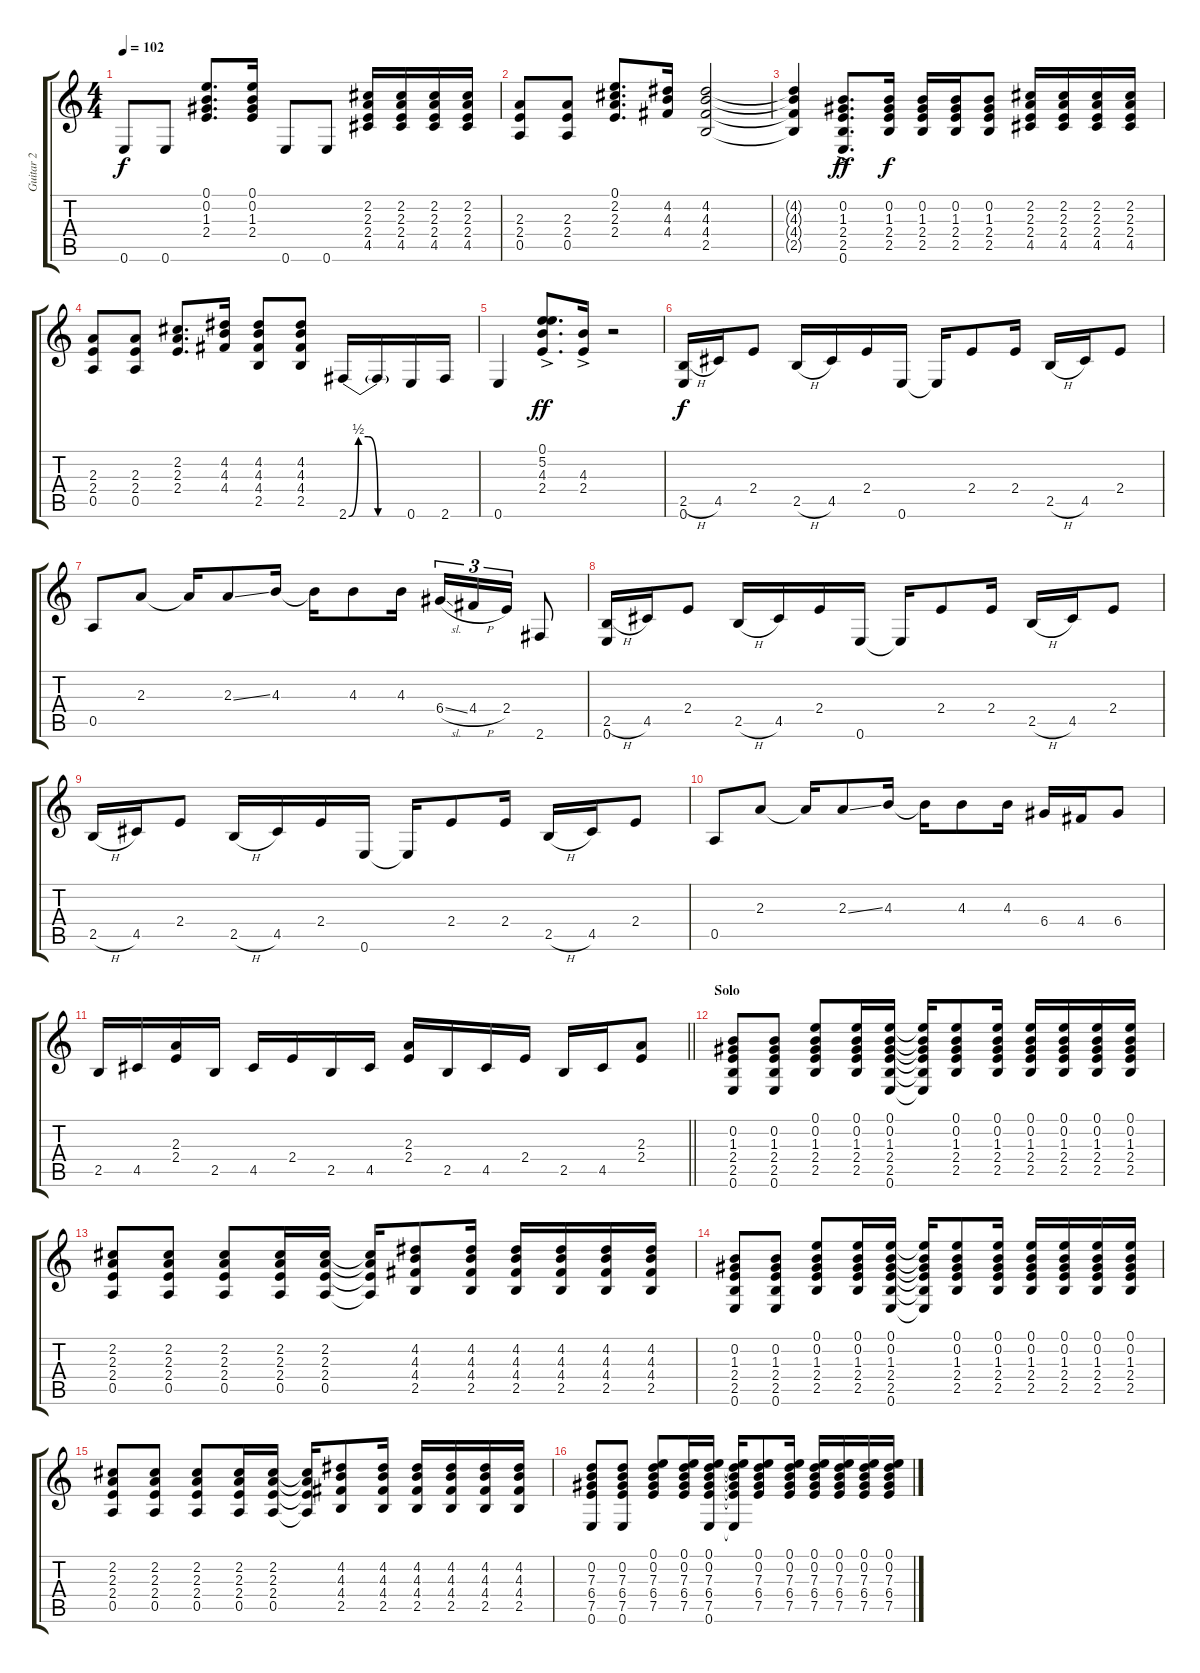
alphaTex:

\track ("Guitar 2" "Guitar 2") {instrument electricguitarclean}
\staff {score tabs}
\tuning (E4 B3 G3 D3 A2 E2) {hide}
\ts (4 4)
\tempo 102
\clef g2
\ks c
0.6.8{dy f} 0.6.8 (0.1 0.2 1.3 2.4).8{d} (0.1 0.2 1.3 2.4).16 0.6.8 0.6.8 (2.2 2.3 2.4 4.5).16 (2.2 2.3 2.4 4.5).16 (2.2 2.3 2.4 4.5).16 (2.2 2.3 2.4 4.5).16 |
(2.3 2.4 0.5).8 (2.3 2.4 0.5).8 (0.1 2.2 2.3 2.4).8{d} (4.2 4.3 4.4).16 (4.2 4.3 4.4 2.5).2 |
(4.2{t} 4.3{t} 4.4{t} 2.5{t}).4 (0.2{ac} 1.3{ac} 2.4{ac} 2.5{ac} 0.6{ac}).8{d dy ff} (0.2 1.3 2.4 2.5).16{dy f} (0.2 1.3 2.4 2.5).16 (0.2 1.3 2.4 2.5).16 (0.2 1.3 2.4 2.5).8 (2.2 2.3 2.4 4.5).16 (2.2 2.3 2.4 4.5).16 (2.2 2.3 2.4 4.5).16 (2.2 2.3 2.4 4.5).16 |
(2.3 2.4 0.5).8 (2.3 2.4 0.5).8 (2.2 2.3 2.4).8{d} (4.2 4.3 4.4).16 (4.2 4.3 4.4 2.5).8 (4.2 4.3 4.4 2.5).8 2.6{be (custom 0 0 10 2 20 2 30 0 60 0)}.16 2.6{t}.16 0.6.16 2.6.16 |
0.6.4 (0.1{ac} 5.2{ac} 4.3{ac} 2.4{ac}).8{d dy ff} (4.3{ac} 2.4{ac}).16 r.2 |
(2.5{h} 0.6).16{dy f} 4.5.16 2.4.8 2.5{h}.16 4.5.16 2.4.16 0.6.16 0.6{t}.16 2.4.8 2.4.16 2.5{h}.16 4.5.16 2.4.8 |
0.5.8 2.3.8 2.3{t}.16 2.3{ss}.8 4.3.16 4.3{t}.16 4.3.8 4.3.16 6.4{sl}.16{tu (3 2)} 4.4{h}.16{tu (3 2)} 2.4.16{tu (3 2)} 2.6.8 |
(2.5{h} 0.6).16 4.5.16 2.4.8 2.5{h}.16 4.5.16 2.4.16 0.6.16 0.6{t}.16 2.4.8 2.4.16 2.5{h}.16 4.5.16 2.4.8 |
2.5{h}.16 4.5.16 2.4.8 2.5{h}.16 4.5.16 2.4.16 0.6.16 0.6{t}.16 2.4.8 2.4.16 2.5{h}.16 4.5.16 2.4.8 |
0.5.8 2.3.8 2.3{t}.16 2.3{ss}.8 4.3.16 4.3{t}.16 4.3.8 4.3.16 6.4.16 4.4.16 6.4.8 |
\barLineRight lightlight
2.5.16 4.5.16 (2.3 2.4).16 2.5.16 4.5.16 2.4.16 2.5.16 4.5.16 (2.3 2.4).16 2.5.16 4.5.16 2.4.16 2.5.16 4.5.16 (2.3 2.4).8 |
\section ("" "Solo")
(0.2 1.3 2.4 2.5 0.6).8 (0.2 1.3 2.4 2.5 0.6).8 (0.1 0.2 1.3 2.4 2.5).8 (0.1 0.2 1.3 2.4 2.5).16 (0.1 0.2 1.3 2.4 2.5 0.6).16 (0.1{t} 0.2{t} 1.3{t} 2.4{t} 2.5{t} 0.6{t}).16 (0.1 0.2 1.3 2.4 2.5).8 (0.1 0.2 1.3 2.4 2.5).16 (0.1 0.2 1.3 2.4 2.5).16 (0.1 0.2 1.3 2.4 2.5).16 (0.1 0.2 1.3 2.4 2.5).16 (0.1 0.2 1.3 2.4 2.5).16 |
(2.2 2.3 2.4 0.5).8 (2.2 2.3 2.4 0.5).8 (2.2 2.3 2.4 0.5).8 (2.2 2.3 2.4 0.5).16 (2.2 2.3 2.4 0.5).16 (2.2{t} 2.3{t} 2.4{t} 0.5{t}).16 (4.2 4.3 4.4 2.5).8 (4.2 4.3 4.4 2.5).16 (4.2 4.3 4.4 2.5).16 (4.2 4.3 4.4 2.5).16 (4.2 4.3 4.4 2.5).16 (4.2 4.3 4.4 2.5).16 |
(0.2 1.3 2.4 2.5 0.6).8 (0.2 1.3 2.4 2.5 0.6).8 (0.1 0.2 1.3 2.4 2.5).8 (0.1 0.2 1.3 2.4 2.5).16 (0.1 0.2 1.3 2.4 2.5 0.6).16 (0.1{t} 0.2{t} 1.3{t} 2.4{t} 2.5{t} 0.6{t}).16 (0.1 0.2 1.3 2.4 2.5).8 (0.1 0.2 1.3 2.4 2.5).16 (0.1 0.2 1.3 2.4 2.5).16 (0.1 0.2 1.3 2.4 2.5).16 (0.1 0.2 1.3 2.4 2.5).16 (0.1 0.2 1.3 2.4 2.5).16 |
(2.2 2.3 2.4 0.5).8 (2.2 2.3 2.4 0.5).8 (2.2 2.3 2.4 0.5).8 (2.2 2.3 2.4 0.5).16 (2.2 2.3 2.4 0.5).16 (2.2{t} 2.3{t} 2.4{t} 0.5{t}).16 (4.2 4.3 4.4 2.5).8 (4.2 4.3 4.4 2.5).16 (4.2 4.3 4.4 2.5).16 (4.2 4.3 4.4 2.5).16 (4.2 4.3 4.4 2.5).16 (4.2 4.3 4.4 2.5).16 |
(0.2 7.3 6.4 7.5 0.6).8 (0.2 7.3 6.4 7.5 0.6).8 (0.1 0.2 7.3 6.4 7.5).8 (0.1 0.2 7.3 6.4 7.5).16 (0.1 0.2 7.3 6.4 7.5 0.6).16 (0.1{t} 0.2{t} 7.3{t} 6.4{t} 7.5{t} 0.6{t}).16 (0.1 0.2 7.3 6.4 7.5).8 (0.1 0.2 7.3 6.4 7.5).16 (0.1 0.2 7.3 6.4 7.5).16 (0.1 0.2 7.3 6.4 7.5).16 (0.1 0.2 7.3 6.4 7.5).16 (0.1 0.2 7.3 6.4 7.5).16
